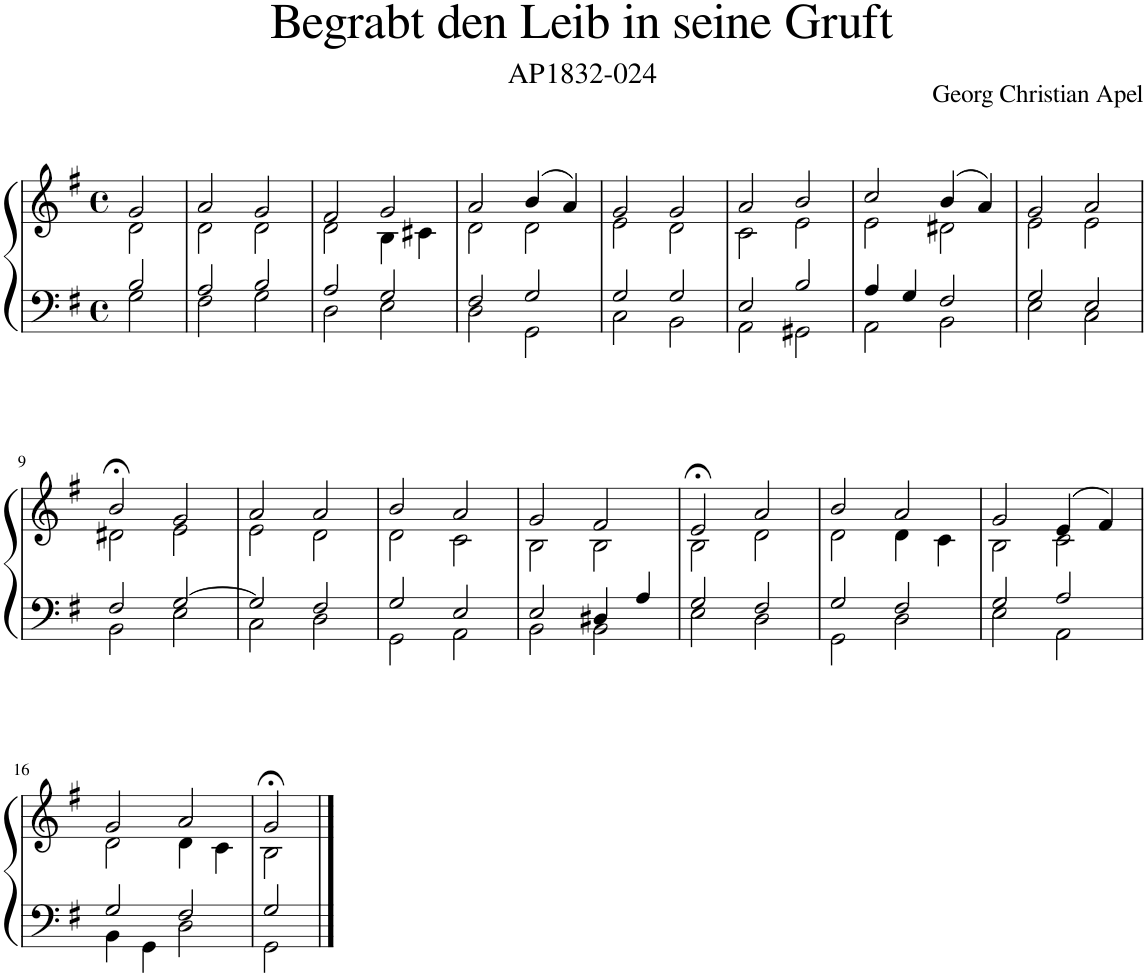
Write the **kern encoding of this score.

**kern	**kern
*part1	*part1
*staff2	*staff1
*I"Piano	*
*I'Pno.	*
*clefF4	*clefG2
*k[f#]	*k[f#]
*M4/4	*M4/4
*met(c)	*met(c)
=1	=1
*^	*^
2B/	2G\	2g/	2d\
=2	=2	=2	=2
2A/	2F#\	2a/	2d\
2B/	2G\	2g/	2d\
=3	=3	=3	=3
2A/	2D\	2f#/	2d\
2G/	2E\	2g/	4B\
.	.	.	4c#X\
=4	=4	=4	=4
2F#/	2D\	2a/	2d\
2G/	2GG\	(4b/	2d\
.	.	4a/)	.
=5	=5	=5	=5
2G/	2C\	2g/	2e\
2G/	2BB\	2g/	2d\
=6	=6	=6	=6
2E/	2AA\	2a/	2c\
2B/	2GG#X\	2b/	2e\
=7	=7	=7	=7
4A/	2AA\	2cc/	2e\
4G/	.	.	.
2F#/	2BB\	(4b/	2d#X\
.	.	4a/)	.
=8	=8	=8	=8
2G/	2E\	2g/	2e\
2E/	2C\	2a/	2e\
!!LO:LB:g=z	!!
=9	=9	=9	=9
2F#/	2BB\	2b;</	2d#X\
[2G/	2E\	2g/	2e\
=10	=10	=10	=10
2G/]	2C\	2a/	2e\
2F#/	2D\	2a/	2d\
=11	=11	=11	=11
2G/	2GG\	2b/	2d\
2E/	2AA\	2a/	2c\
=12	=12	=12	=12
2E/	2BB\	2g/	2B\
4D#X/	2BB\	2f#/	2B\
4A/	.	.	.
=13	=13	=13	=13
2G/	2E\	2e;</	2B\
2F#/	2D\	2a/	2d\
=14	=14	=14	=14
2G/	2GG\	2b/	2d\
2F#/	2D\	2a/	4d\
.	.	.	4c\
=15	=15	=15	=15
2G/	2E\	2g/	2B\
2A/	2AA\	(4e/	2c\
.	.	4f#/)	.
!!LO:LB:g=z	!!
=16	=16	=16	=16
2G/	4BB\	2g/	2d\
.	4GG\	.	.
2F#/	2D\	2a/	4d\
.	.	.	4c\
=17	=17	=17	=17
2G/	2GG\	2g;</	2B\
*v	*v	*	*
*	*v	*v
==	==
*-	*-
